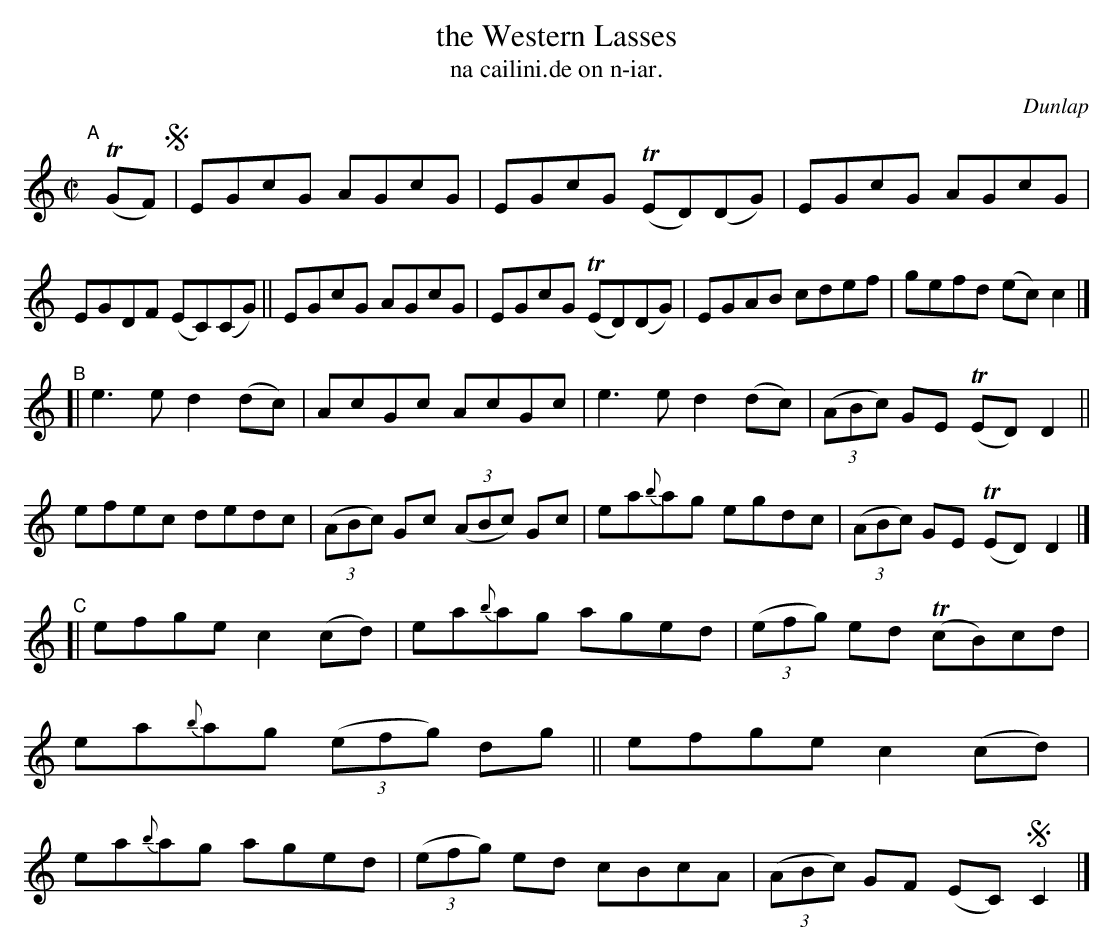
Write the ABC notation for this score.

X:1
T: the Western Lasses
T: na cailini.de on n-iar.
O: Dunlap
M: C|
L: 1/8
K: C
"^A"[|] T(GF) !segno!\
|  EGcG AGcG | EGcG T(ED)(DG) | EGcG AGcG | EGDF (EC)(CG) \
|| EGcG AGcG | EGcG T(ED)(DG) | EGAB cdef | gefd (ec) c2 |]
"^B"\
[| e3e d2(dc) | AcGc AcGc | e3e d2(dc) | ((3ABc) GE T(ED)D2 \
|| efec dedc | ((3ABc) Gc ((3ABc) Gc | ea{b}ag egdc | ((3ABc) GE T(ED) D2 |]
"^C"\
[| efge c2(cd) | ea{b}ag aged | ((3efg) ed T(cB)cd | ea{b}ag ((3efg) dg \
|| efge c2(cd) | ea{b}ag aged | ((3efg) ed cBcA | ((3ABc) GF (EC)!segno!C2 |]
